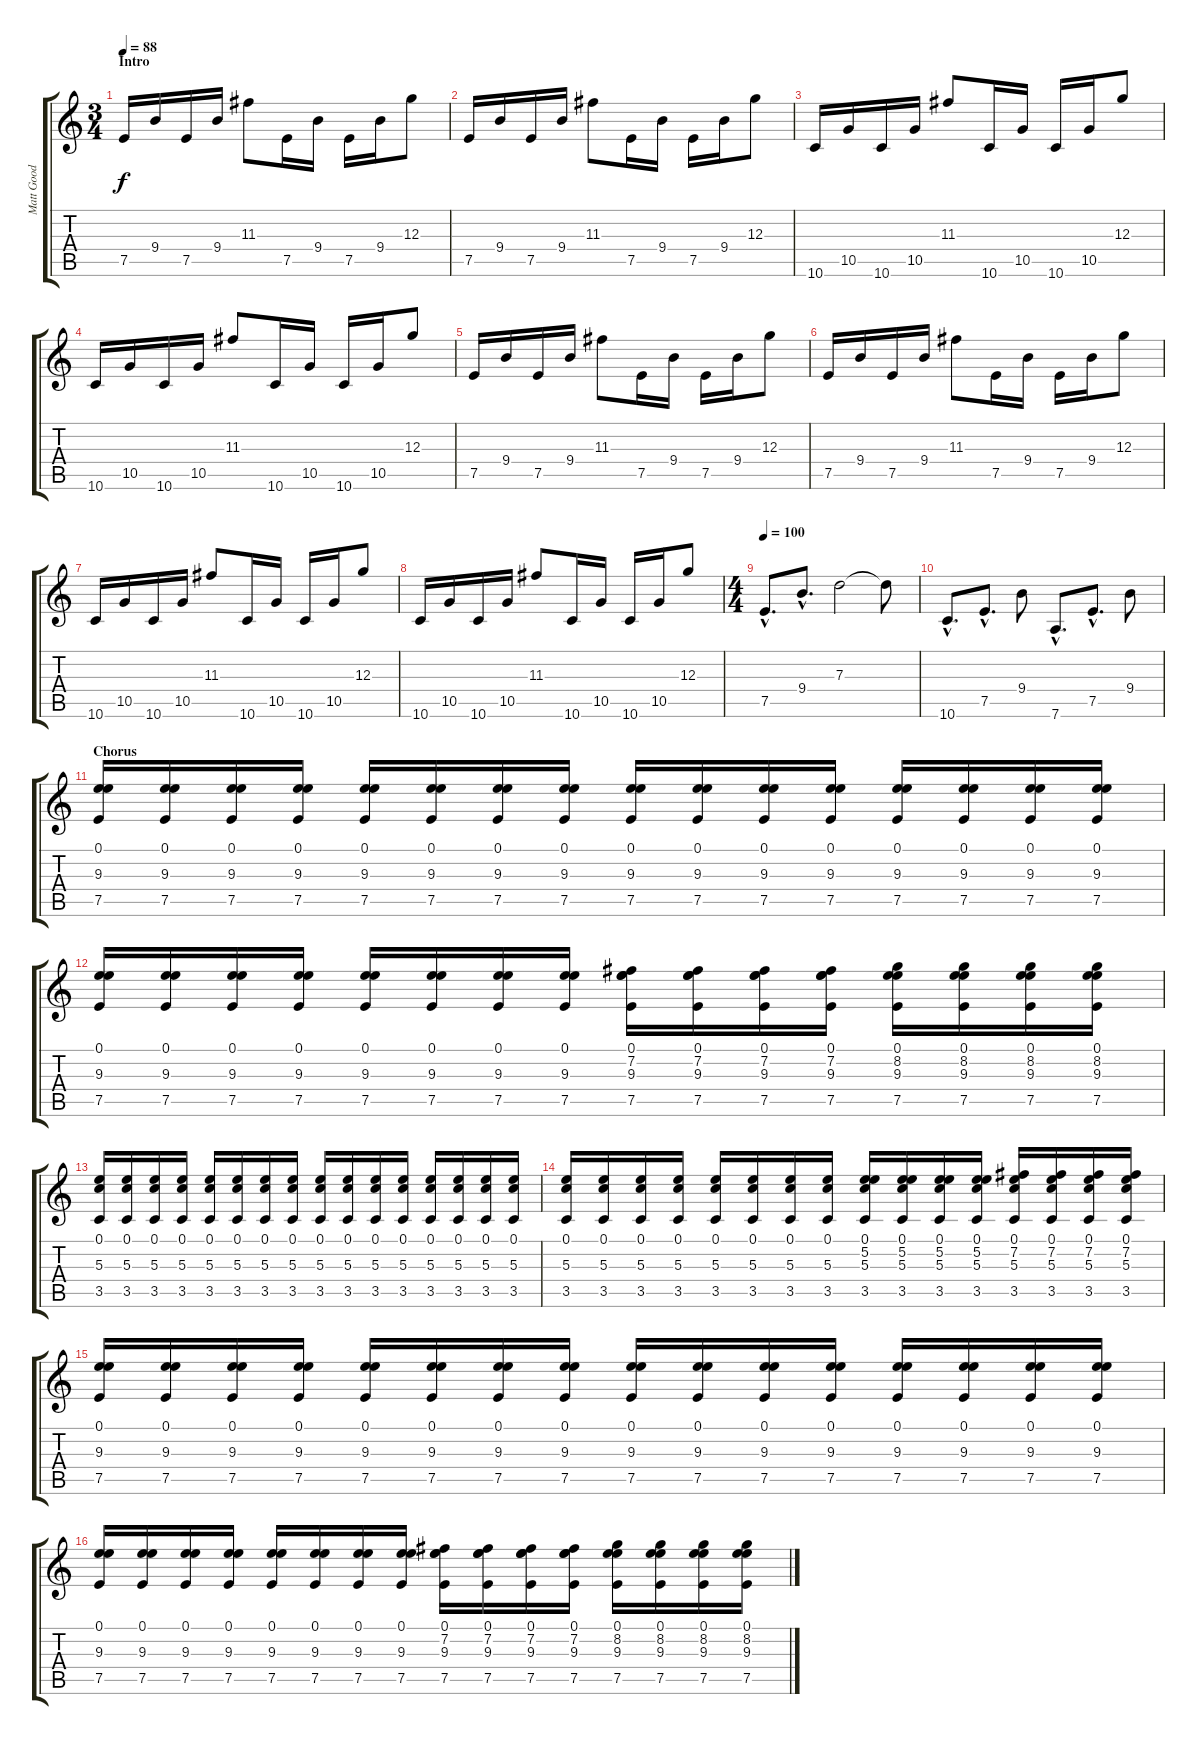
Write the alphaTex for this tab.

\track ("Matt Good (Guitar)" "Matt Good ") {instrument distortionguitar}
\staff {score tabs}
\tuning (E4 B3 G3 D3 A2 D2) {hide}
\ts (3 4)
\section ("" "Intro")
\tempo 88
\clef g2
\ks c
7.5.16{dy f instrument distortionguitar} 9.4.16 7.5.16 9.4.16 11.3.8 7.5.16 9.4.16 7.5.16 9.4.16 12.3.8 |
7.5.16 9.4.16 7.5.16 9.4.16 11.3.8 7.5.16 9.4.16 7.5.16 9.4.16 12.3.8 |
10.6.16 10.5.16 10.6.16 10.5.16 11.3.8 10.6.16 10.5.16 10.6.16 10.5.16 12.3.8 |
10.6.16 10.5.16 10.6.16 10.5.16 11.3.8 10.6.16 10.5.16 10.6.16 10.5.16 12.3.8 |
7.5.16 9.4.16 7.5.16 9.4.16 11.3.8 7.5.16 9.4.16 7.5.16 9.4.16 12.3.8 |
7.5.16 9.4.16 7.5.16 9.4.16 11.3.8 7.5.16 9.4.16 7.5.16 9.4.16 12.3.8 |
10.6.16 10.5.16 10.6.16 10.5.16 11.3.8 10.6.16 10.5.16 10.6.16 10.5.16 12.3.8 |
10.6.16 10.5.16 10.6.16 10.5.16 11.3.8 10.6.16 10.5.16 10.6.16 10.5.16 12.3.8 |
\ts (4 4)
\tempo 100
7.5{hac}.8{d} 9.4{hac}.8{d} 7.3.2 7.3{t}.8 |
10.6{hac}.8{d} 7.5{hac}.8{d} 9.4.8 7.6{hac}.8{d} 7.5{hac}.8{d} 9.4.8 |
\section ("" "Chorus")
(0.1 9.3 7.5).16 (0.1 9.3 7.5).16 (0.1 9.3 7.5).16 (0.1 9.3 7.5).16 (0.1 9.3 7.5).16 (0.1 9.3 7.5).16 (0.1 9.3 7.5).16 (0.1 9.3 7.5).16 (0.1 9.3 7.5).16 (0.1 9.3 7.5).16 (0.1 9.3 7.5).16 (0.1 9.3 7.5).16 (0.1 9.3 7.5).16 (0.1 9.3 7.5).16 (0.1 9.3 7.5).16 (0.1 9.3 7.5).16 |
(0.1 9.3 7.5).16 (0.1 9.3 7.5).16 (0.1 9.3 7.5).16 (0.1 9.3 7.5).16 (0.1 9.3 7.5).16 (0.1 9.3 7.5).16 (0.1 9.3 7.5).16 (0.1 9.3 7.5).16 (0.1 7.2 9.3 7.5).16 (0.1 7.2 9.3 7.5).16 (0.1 7.2 9.3 7.5).16 (0.1 7.2 9.3 7.5).16 (0.1 8.2 9.3 7.5).16 (0.1 8.2 9.3 7.5).16 (0.1 8.2 9.3 7.5).16 (0.1 8.2 9.3 7.5).16 |
(0.1 5.3 3.5).16 (0.1 5.3 3.5).16 (0.1 5.3 3.5).16 (0.1 5.3 3.5).16 (0.1 5.3 3.5).16 (0.1 5.3 3.5).16 (0.1 5.3 3.5).16 (0.1 5.3 3.5).16 (0.1 5.3 3.5).16 (0.1 5.3 3.5).16 (0.1 5.3 3.5).16 (0.1 5.3 3.5).16 (0.1 5.3 3.5).16 (0.1 5.3 3.5).16 (0.1 5.3 3.5).16 (0.1 5.3 3.5).16 |
(0.1 5.3 3.5).16 (0.1 5.3 3.5).16 (0.1 5.3 3.5).16 (0.1 5.3 3.5).16 (0.1 5.3 3.5).16 (0.1 5.3 3.5).16 (0.1 5.3 3.5).16 (0.1 5.3 3.5).16 (0.1 5.2 5.3 3.5).16 (0.1 5.2 5.3 3.5).16 (0.1 5.2 5.3 3.5).16 (0.1 5.2 5.3 3.5).16 (0.1 7.2 5.3 3.5).16 (0.1 7.2 5.3 3.5).16 (0.1 7.2 5.3 3.5).16 (0.1 7.2 5.3 3.5).16 |
(0.1 9.3 7.5).16 (0.1 9.3 7.5).16 (0.1 9.3 7.5).16 (0.1 9.3 7.5).16 (0.1 9.3 7.5).16 (0.1 9.3 7.5).16 (0.1 9.3 7.5).16 (0.1 9.3 7.5).16 (0.1 9.3 7.5).16 (0.1 9.3 7.5).16 (0.1 9.3 7.5).16 (0.1 9.3 7.5).16 (0.1 9.3 7.5).16 (0.1 9.3 7.5).16 (0.1 9.3 7.5).16 (0.1 9.3 7.5).16 |
(0.1 9.3 7.5).16 (0.1 9.3 7.5).16 (0.1 9.3 7.5).16 (0.1 9.3 7.5).16 (0.1 9.3 7.5).16 (0.1 9.3 7.5).16 (0.1 9.3 7.5).16 (0.1 9.3 7.5).16 (0.1 7.2 9.3 7.5).16 (0.1 7.2 9.3 7.5).16 (0.1 7.2 9.3 7.5).16 (0.1 7.2 9.3 7.5).16 (0.1 8.2 9.3 7.5).16 (0.1 8.2 9.3 7.5).16 (0.1 8.2 9.3 7.5).16 (0.1 8.2 9.3 7.5).16
